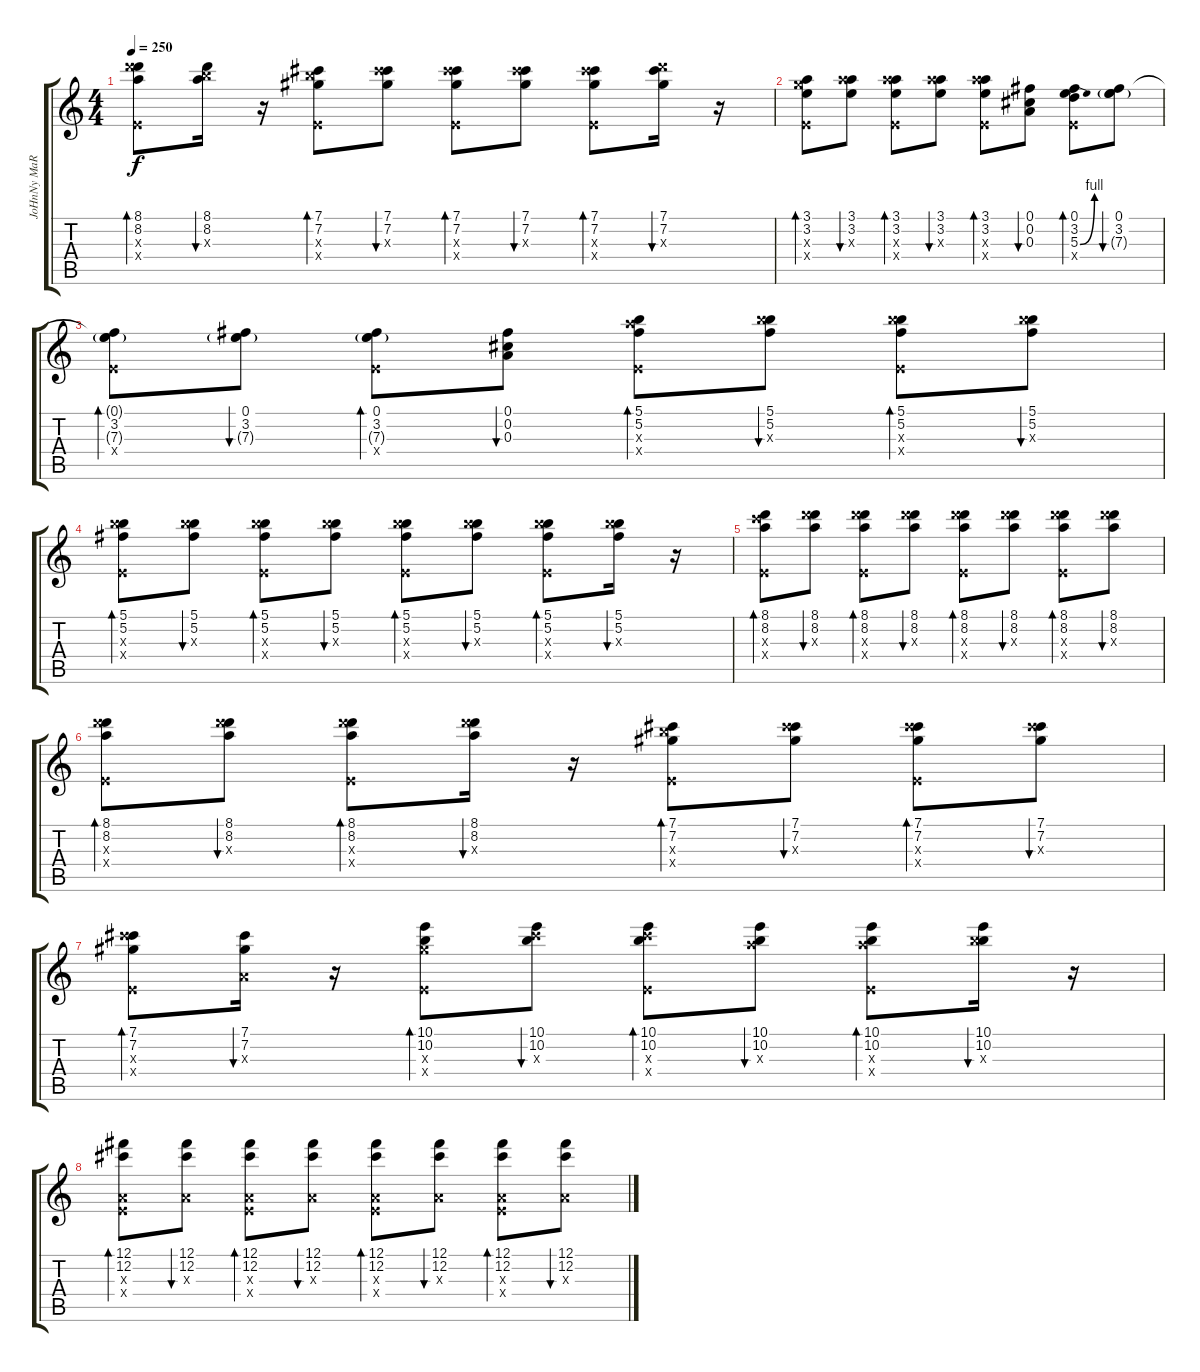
\track ("JoHnNy MaRr" "JoHnNy MaR") {instrument electricguitarclean}
\staff {score tabs}
\tuning (Gb4 Db4 A3 E3 B2 Gb2) {hide}
\ts (4 4)
\tempo 250
\clef g2
\ks c
(8.1 8.2 17.3{x} 0.4{x}).8{bd 30 dy f} (8.1 8.2 14.3{x}).16{bu 30} r.16 (7.1 7.2 14.3{x} 0.4{x}).8{bd 30} (7.1 7.2 16.3{x}).8{bu 30} (7.1 7.2 16.3{x} 0.4{x}).8{bd 30} (7.1 7.2 16.3{x}).8{bu 30} (7.1 7.2 16.3{x} 0.4{x}).8{bd 30} (7.1 7.2 17.3{x}).16{bu 30} r.16 |
(3.1 3.2 10.3{x} 0.4{x}).8{bd 30} (3.1 3.2 12.3{x}).8{bu 30} (3.1 3.2 12.3{x} 0.4{x}).8{bd 30} (3.1 3.2 12.3{x}).8{bu 30} (3.1 3.2 12.3{x} 0.4{x}).8{bd 30} (0.1 0.2 0.3).8{bu 30} (0.1 3.2 5.3{be (bend 0 0 60 4)} 0.4{x}).8{bd 30 volume 14} (0.1 3.2 7.3{g}).8{bu 30} |
(0.1{t} 3.2 7.3{g} 0.4{x}).8{bd 30} (0.1 3.2 7.3{g}).8{bu 30} (0.1 3.2 7.3{g} 0.4{x}).8{bd 30} (0.1 0.2 0.3).8{bu 30 volume 13} (5.1 5.2 12.3{x} 0.4{x}).8{bd 30} (5.1 5.2 14.3{x}).8{bu 30} (5.1 5.2 14.3{x} 0.4{x}).8{bd 30} (5.1 5.2 14.3{x}).8{bu 30} |
(5.1 5.2 14.3{x} 0.4{x}).8{bd 30} (5.1 5.2 14.3{x}).8{bu 30} (5.1 5.2 14.3{x} 0.4{x}).8{bd 30} (5.1 5.2 14.3{x}).8{bu 30} (5.1 5.2 14.3{x} 0.4{x}).8{bd 30} (5.1 5.2 14.3{x}).8{bu 30} (5.1 5.2 14.3{x} 0.4{x}).8{bd 30} (5.1 5.2 14.3{x}).16{bu 30} r.16 |
(8.1 8.2 15.3{x} 0.4{x}).8{bd 30} (8.1 8.2 17.3{x}).8{bu 30} (8.1 8.2 17.3{x} 0.4{x}).8{bd 30} (8.1 8.2 17.3{x}).8{bu 30} (8.1 8.2 17.3{x} 0.4{x}).8{bd 30} (8.1 8.2 17.3{x}).8{bu 30} (8.1 8.2 17.3{x} 0.4{x}).8{bd 30} (8.1 8.2 17.3{x}).8{bu 30} |
(8.1 8.2 17.3{x} 0.4{x}).8{bd 30} (8.1 8.2 17.3{x}).8{bu 30} (8.1 8.2 17.3{x} 0.4{x}).8{bd 30} (8.1 8.2 17.3{x}).16{bu 30} r.16 (7.1 7.2 14.3{x} 0.4{x}).8{bd 30} (7.1 7.2 16.3{x}).8{bu 30} (7.1 7.2 16.3{x} 0.4{x}).8{bd 30} (7.1 7.2 16.3{x}).8{bu 30} |
(7.1 7.2 16.3{x} 0.4{x}).8{bd 30} (7.1 7.2 0.3{x}).16{bu 30} r.16 (10.1 10.2 11.3{x} 0.4{x}).8{bd 30} (10.1 10.2 16.3{x}).8{bu 30} (10.1 10.2 16.3{x} 0.4{x}).8{bd 30} (10.1 10.2 12.3{x}).8{bu 30} (10.1 10.2 12.3{x} 0.4{x}).8{bd 30} (10.1 10.2 14.3{x}).16{bu 30} r.16 |
(12.1 12.2 0.3{x} 0.4{x}).8{bd 30} (12.1 12.2 0.3{x}).8{bu 30} (12.1 12.2 0.3{x} 0.4{x}).8{bd 30} (12.1 12.2 0.3{x}).8{bu 30} (12.1 12.2 0.3{x} 0.4{x}).8{bd 30} (12.1 12.2 0.3{x}).8{bu 30} (12.1 12.2 0.3{x} 0.4{x}).8{bd 30} (12.1 12.2 0.3{x}).8{bu 30}
